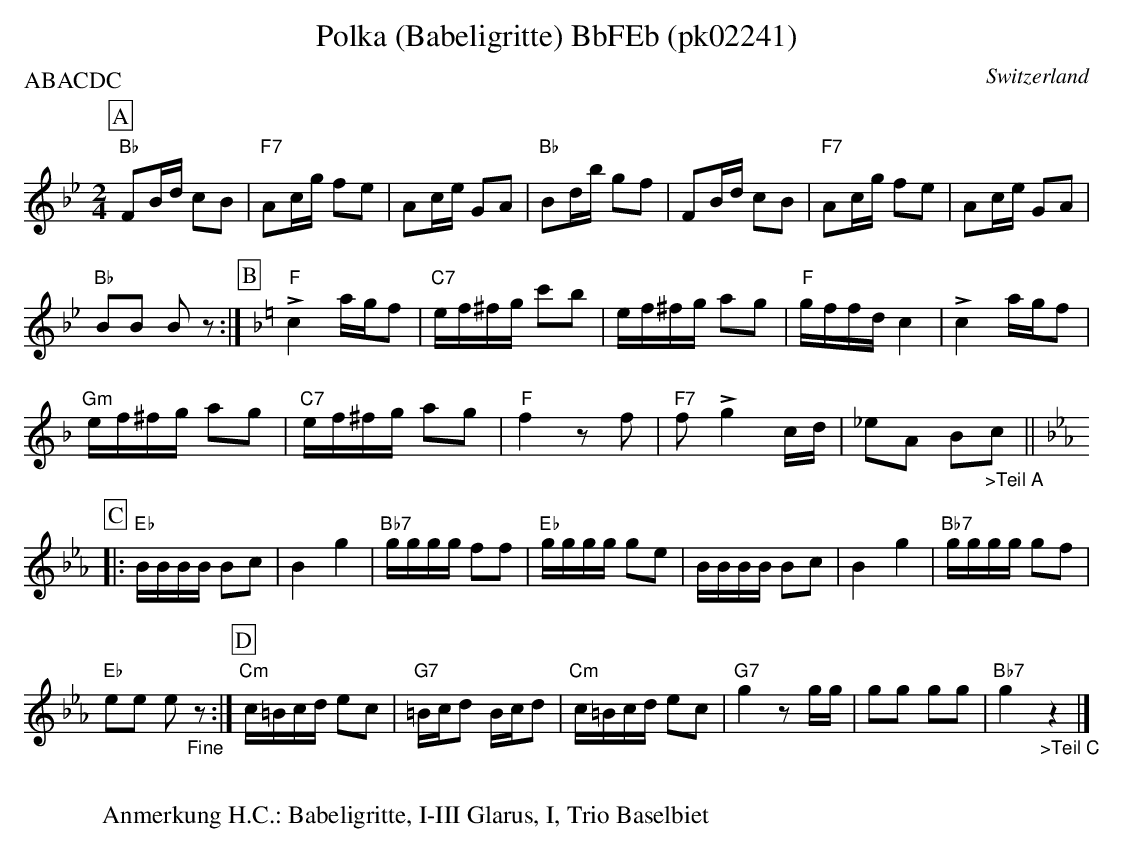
X:1
T:Polka (Babeligritte) BbFEb (pk02241)
O:Switzerland
P:ABACDC
M:2/4
L:1/16
K:Bb major
[P:A] "Bb"F2Bd c2B2 | "F7"A2cg f2e2 | A2ce G2A2 | "Bb"B2db g2f2 | F2Bd c2B2 | "F7"A2cg f2e2 | A2ce G2A2 |
"Bb"B2B2 B2z2 :| [P:B] [K:F] !>!"F"c4 agf2 | "C7"ef^fg c'2b2 | ef^fg a2g2 | "F"gffdc4 | !>!c4 agf2 |
"Gm"ef^fg a2g2 | "C7"ef^fg a2g2 | "F"f4z2f2 | "F7"f2!>!g4cd | _e2A2 B2"_>Teil A"c2 || [K:Eb]
[P:C] |: "Eb"BBBB B2c2 | B4g4 | "Bb7"gggg f2f2 | "Eb"gggg g2e2 | BBBB B2c2 | B4g4 | "Bb7"gggg g2f2 |
"Eb"e2e2 e2"_Fine"z2 :| [P:D]  "Cm"c=Bcd e2c2 | "G7"=Bcd2 Bcd2 | "Cm"c=Bcd e2c2 | "G7"g4z2gg | g2g2 g2g2 | "Bb7"g4"_>Teil C"z4 |]
W:
W:Anmerkung H.C.: Babeligritte, I-III Glarus, I, Trio Baselbiet
